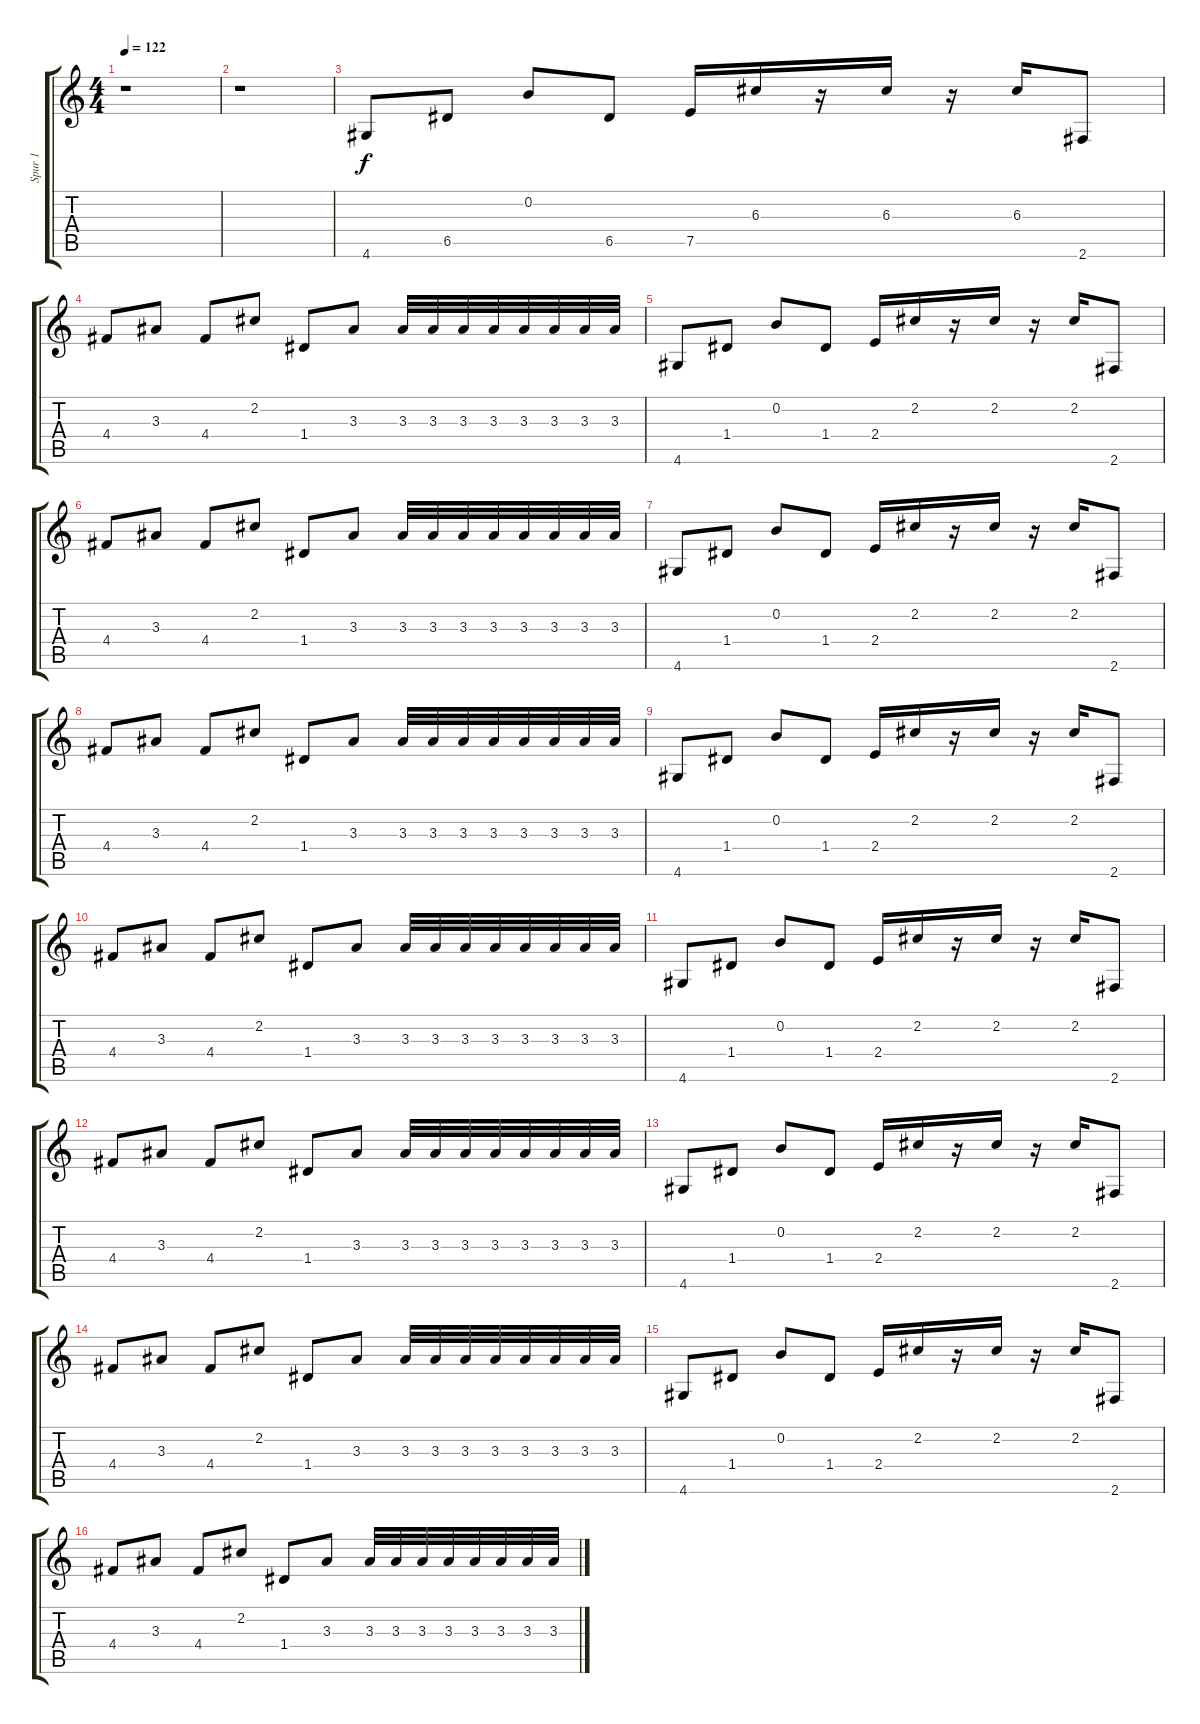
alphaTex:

\track ("Spur 1" "Spur 1") {instrument acousticguitarsteel}
\staff {score tabs}
\tuning (E4 B3 G3 D3 A2 E2) {hide}
\ts (4 4)
\tempo 122
\clef g2
\ks c
r.1{dy f instrument acousticguitarsteel} |
r.1 |
4.6.8 6.5.8 0.2.8 6.5.8 7.5.16 6.3.16 r.16 6.3.16 r.16 6.3.16 2.6.8 |
4.4.8 3.3.8 4.4.8 2.2.8 1.4.8 3.3.8 3.3.32 3.3.32 3.3.32 3.3.32 3.3.32 3.3.32 3.3.32 3.3.32 |
4.6.8 1.4.8 0.2.8 1.4.8 2.4.16 2.2.16 r.16 2.2.16 r.16 2.2.16 2.6.8 |
4.4.8 3.3.8 4.4.8 2.2.8 1.4.8 3.3.8 3.3.32 3.3.32 3.3.32 3.3.32 3.3.32 3.3.32 3.3.32 3.3.32 |
4.6.8 1.4.8 0.2.8 1.4.8 2.4.16 2.2.16 r.16 2.2.16 r.16 2.2.16 2.6.8 |
4.4.8 3.3.8 4.4.8 2.2.8 1.4.8 3.3.8 3.3.32 3.3.32 3.3.32 3.3.32 3.3.32 3.3.32 3.3.32 3.3.32 |
4.6.8 1.4.8 0.2.8 1.4.8 2.4.16 2.2.16 r.16 2.2.16 r.16 2.2.16 2.6.8 |
4.4.8 3.3.8 4.4.8 2.2.8 1.4.8 3.3.8 3.3.32 3.3.32 3.3.32 3.3.32 3.3.32 3.3.32 3.3.32 3.3.32 |
4.6.8 1.4.8 0.2.8 1.4.8 2.4.16 2.2.16 r.16 2.2.16 r.16 2.2.16 2.6.8 |
4.4.8 3.3.8 4.4.8 2.2.8 1.4.8 3.3.8 3.3.32 3.3.32 3.3.32 3.3.32 3.3.32 3.3.32 3.3.32 3.3.32 |
4.6.8 1.4.8 0.2.8 1.4.8 2.4.16 2.2.16 r.16 2.2.16 r.16 2.2.16 2.6.8 |
4.4.8 3.3.8 4.4.8 2.2.8 1.4.8 3.3.8 3.3.32 3.3.32 3.3.32 3.3.32 3.3.32 3.3.32 3.3.32 3.3.32 |
4.6.8 1.4.8 0.2.8 1.4.8 2.4.16 2.2.16 r.16 2.2.16 r.16 2.2.16 2.6.8 |
4.4.8 3.3.8 4.4.8 2.2.8 1.4.8 3.3.8 3.3.32 3.3.32 3.3.32 3.3.32 3.3.32 3.3.32 3.3.32 3.3.32
